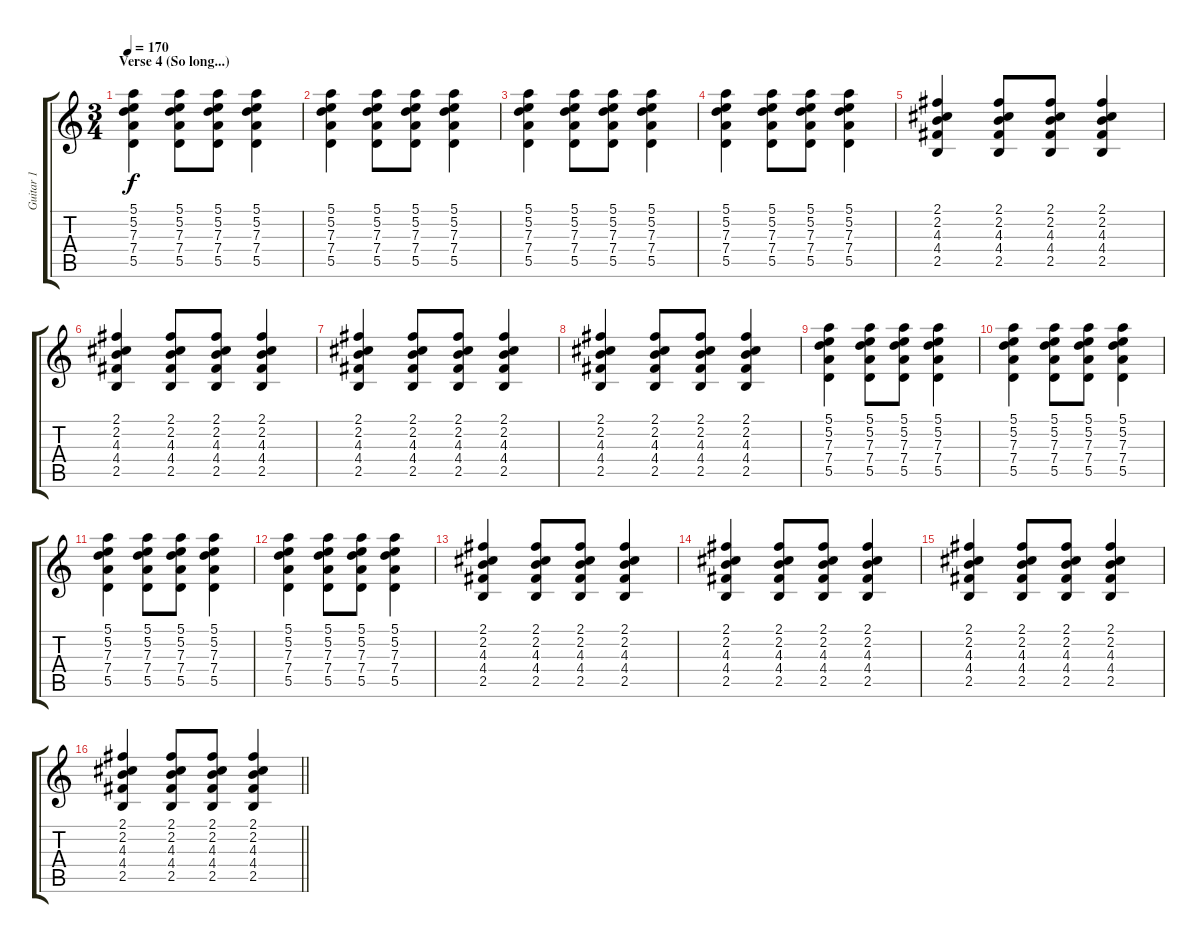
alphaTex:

\track ("Guitar 1" "Guitar 1") {instrument distortionguitar}
\staff {score tabs}
\tuning (E4 B3 G3 D3 A2 E2) {hide}
\ts (3 4)
\section ("" "Verse 4 (So long...)")
\tempo 170
\clef g2
\ks c
(5.1 5.2 7.3 7.4 5.5).4{dy f} (5.1 5.2 7.3 7.4 5.5).8 (5.1 5.2 7.3 7.4 5.5).8 (5.1 5.2 7.3 7.4 5.5).4 |
(5.1 5.2 7.3 7.4 5.5).4 (5.1 5.2 7.3 7.4 5.5).8 (5.1 5.2 7.3 7.4 5.5).8 (5.1 5.2 7.3 7.4 5.5).4 |
(5.1 5.2 7.3 7.4 5.5).4 (5.1 5.2 7.3 7.4 5.5).8 (5.1 5.2 7.3 7.4 5.5).8 (5.1 5.2 7.3 7.4 5.5).4 |
(5.1 5.2 7.3 7.4 5.5).4 (5.1 5.2 7.3 7.4 5.5).8 (5.1 5.2 7.3 7.4 5.5).8 (5.1 5.2 7.3 7.4 5.5).4 |
(2.1 2.2 4.3 4.4 2.5).4 (2.1 2.2 4.3 4.4 2.5).8 (2.1 2.2 4.3 4.4 2.5).8 (2.1 2.2 4.3 4.4 2.5).4 |
(2.1 2.2 4.3 4.4 2.5).4 (2.1 2.2 4.3 4.4 2.5).8 (2.1 2.2 4.3 4.4 2.5).8 (2.1 2.2 4.3 4.4 2.5).4 |
(2.1 2.2 4.3 4.4 2.5).4 (2.1 2.2 4.3 4.4 2.5).8 (2.1 2.2 4.3 4.4 2.5).8 (2.1 2.2 4.3 4.4 2.5).4 |
(2.1 2.2 4.3 4.4 2.5).4 (2.1 2.2 4.3 4.4 2.5).8 (2.1 2.2 4.3 4.4 2.5).8 (2.1 2.2 4.3 4.4 2.5).4 |
(5.1 5.2 7.3 7.4 5.5).4 (5.1 5.2 7.3 7.4 5.5).8 (5.1 5.2 7.3 7.4 5.5).8 (5.1 5.2 7.3 7.4 5.5).4 |
(5.1 5.2 7.3 7.4 5.5).4 (5.1 5.2 7.3 7.4 5.5).8 (5.1 5.2 7.3 7.4 5.5).8 (5.1 5.2 7.3 7.4 5.5).4 |
(5.1 5.2 7.3 7.4 5.5).4 (5.1 5.2 7.3 7.4 5.5).8 (5.1 5.2 7.3 7.4 5.5).8 (5.1 5.2 7.3 7.4 5.5).4 |
(5.1 5.2 7.3 7.4 5.5).4 (5.1 5.2 7.3 7.4 5.5).8 (5.1 5.2 7.3 7.4 5.5).8 (5.1 5.2 7.3 7.4 5.5).4 |
(2.1 2.2 4.3 4.4 2.5).4 (2.1 2.2 4.3 4.4 2.5).8 (2.1 2.2 4.3 4.4 2.5).8 (2.1 2.2 4.3 4.4 2.5).4 |
(2.1 2.2 4.3 4.4 2.5).4 (2.1 2.2 4.3 4.4 2.5).8 (2.1 2.2 4.3 4.4 2.5).8 (2.1 2.2 4.3 4.4 2.5).4 |
(2.1 2.2 4.3 4.4 2.5).4 (2.1 2.2 4.3 4.4 2.5).8 (2.1 2.2 4.3 4.4 2.5).8 (2.1 2.2 4.3 4.4 2.5).4 |
\barLineRight lightlight
(2.1 2.2 4.3 4.4 2.5).4 (2.1 2.2 4.3 4.4 2.5).8 (2.1 2.2 4.3 4.4 2.5).8 (2.1 2.2 4.3 4.4 2.5).4
